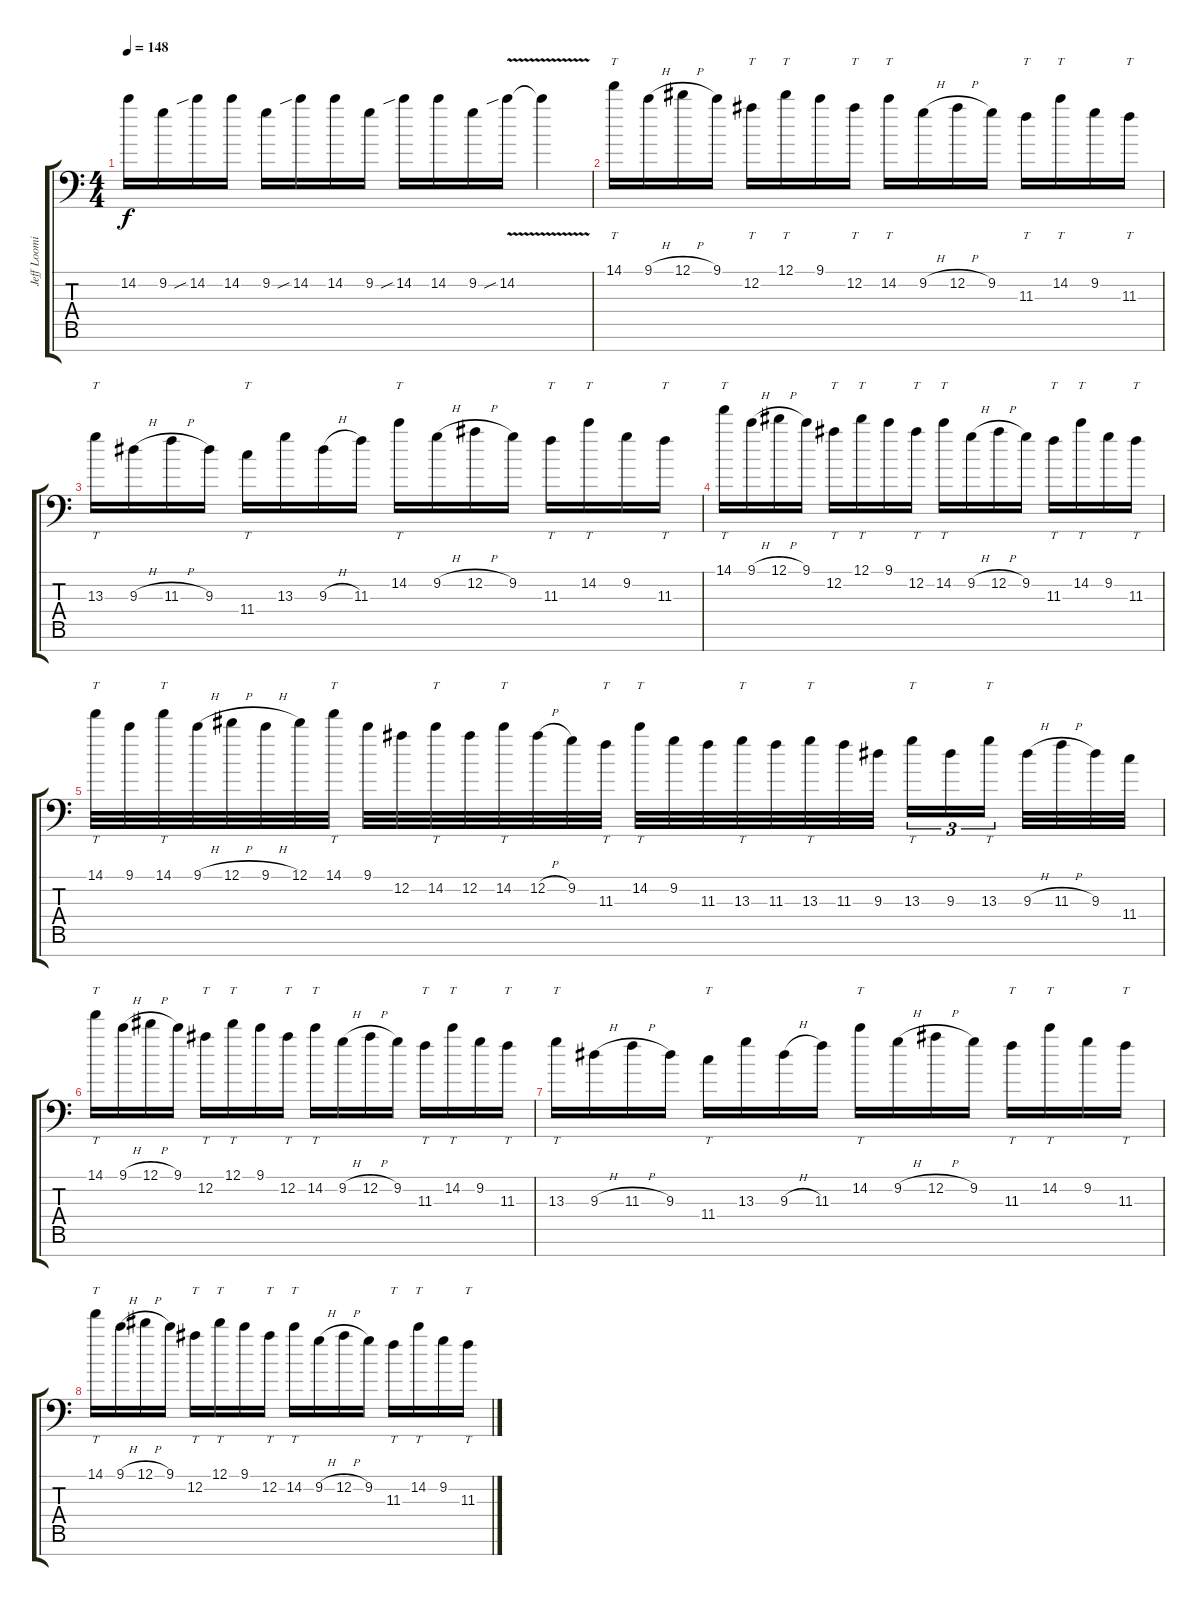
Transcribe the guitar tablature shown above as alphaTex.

\track ("Jeff Loomis" "Jeff Loomi") {instrument distortionguitar}
\staff {score tabs}
\tuning (Eb4 Bb3 Gb3 Db3 Ab2 Eb2 Bb1) {hide}
\ts (4 4)
\tempo 148
\clef f4
\ks c
14.2.16{dy f} 9.2.16 14.2{sib}.16 14.2.16 9.2.16 14.2{sib}.16 14.2.16 9.2.16 14.2{sib}.16 14.2.16 9.2.16 14.2{v sib}.16 14.2{t}.4 |
14.1.16{tt} 9.1{h}.16 12.1{h}.16 9.1.16 12.2.16{tt} 12.1.16{tt} 9.1.16 12.2.16{tt} 14.2.16{tt} 9.2{h}.16 12.2{h}.16 9.2.16 11.3.16{tt} 14.2.16{tt} 9.2.16 11.3.16{tt} |
13.3.16{tt} 9.3{h}.16 11.3{h}.16 9.3.16 11.4.16{tt} 13.3.16 9.3{h}.16 11.3.16 14.2.16{tt} 9.2{h}.16 12.2{h}.16 9.2.16 11.3.16{tt} 14.2.16{tt} 9.2.16 11.3.16{tt} |
14.1.16{tt} 9.1{h}.16 12.1{h}.16 9.1.16 12.2.16{tt} 12.1.16{tt} 9.1.16 12.2.16{tt} 14.2.16{tt} 9.2{h}.16 12.2{h}.16 9.2.16 11.3.16{tt} 14.2.16{tt} 9.2.16 11.3.16{tt} |
14.1.32{tt} 9.1.32 14.1.32{tt} 9.1{h}.32 12.1{h}.32 9.1{h}.32 12.1.32 14.1.32{tt} 9.1.32 12.2.32 14.2.32{tt} 12.2.32 14.2.32{tt} 12.2{h}.32 9.2.32 11.3.32{tt} 14.2.32{tt} 9.2.32 11.3.32 13.3.32{tt} 11.3.32 13.3.32{tt} 11.3.32 9.3.32 13.3.16{tt tu (3 2)} 9.3.16{tu (3 2)} 13.3.16{tt tu (3 2)} 9.3{h}.32 11.3{h}.32 9.3.32 11.4.32 |
14.1.16{tt} 9.1{h}.16 12.1{h}.16 9.1.16 12.2.16{tt} 12.1.16{tt} 9.1.16 12.2.16{tt} 14.2.16{tt} 9.2{h}.16 12.2{h}.16 9.2.16 11.3.16{tt} 14.2.16{tt} 9.2.16 11.3.16{tt} |
13.3.16{tt} 9.3{h}.16 11.3{h}.16 9.3.16 11.4.16{tt} 13.3.16 9.3{h}.16 11.3.16 14.2.16{tt} 9.2{h}.16 12.2{h}.16 9.2.16 11.3.16{tt} 14.2.16{tt} 9.2.16 11.3.16{tt} |
14.1.16{tt} 9.1{h}.16 12.1{h}.16 9.1.16 12.2.16{tt} 12.1.16{tt} 9.1.16 12.2.16{tt} 14.2.16{tt} 9.2{h}.16 12.2{h}.16 9.2.16 11.3.16{tt} 14.2.16{tt} 9.2.16 11.3.16{tt}
